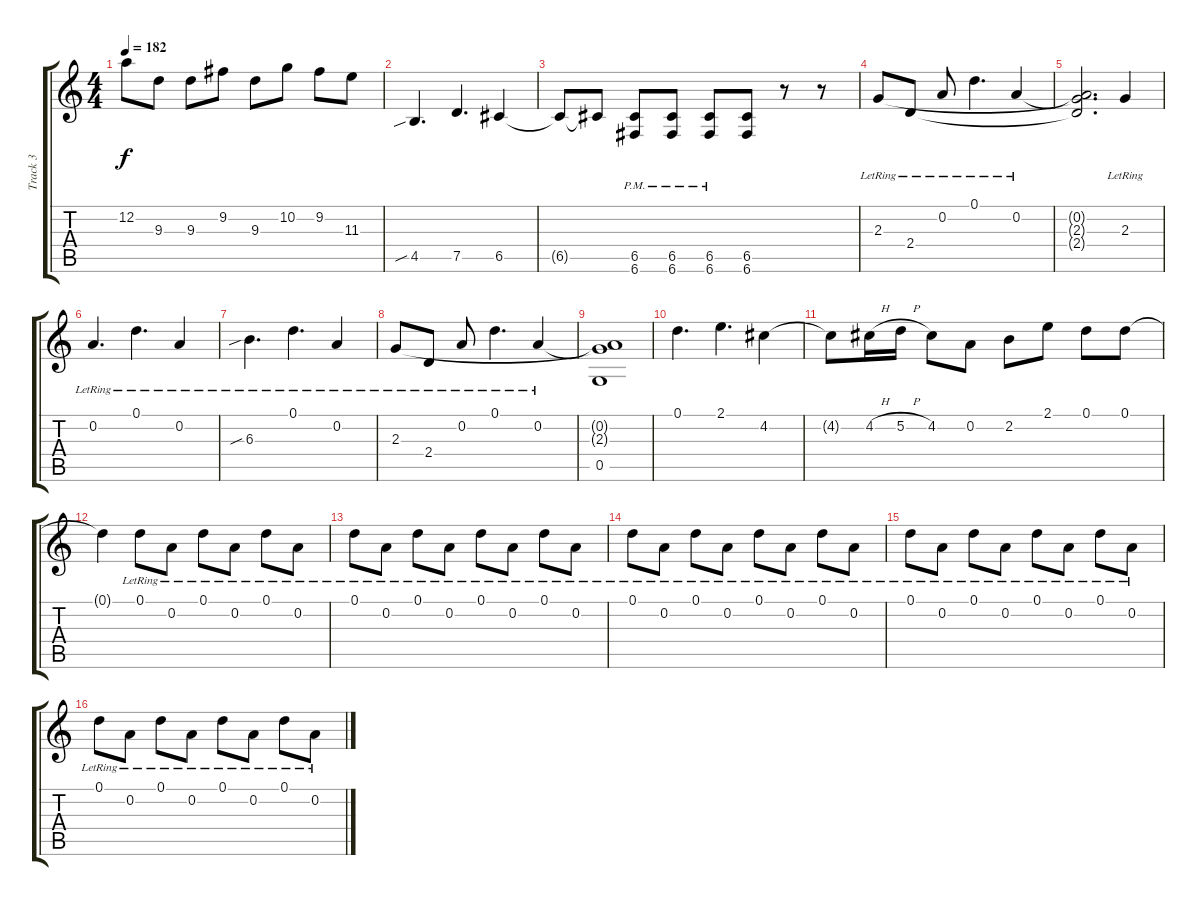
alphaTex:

\track ("Track 3" "Track 3") {instrument distortionguitar}
\staff {score tabs}
\tuning (D4 A3 F3 C3 G2 C2) {hide}
\ts (4 4)
\tempo 182
\clef g2
\ks c
12.2.8{dy f} 9.3.8 9.3.8 9.2.8 9.3.8 10.2.8 9.2.8 11.3.8 |
4.5{sib}.4{d} 7.5.4{d} 6.5.4 |
6.5{t}.8 6.5{t}.8 (6.5{pm} 6.6{pm}).8 (6.5{pm} 6.6{pm}).8 (6.5{pm} 6.6{pm}).8 (6.5 6.6).8 r.8 r.8 |
2.3{lr}.8 2.4{lr}.8 0.2{lr}.8 0.1{lr}.4{d} 0.2{lr}.4 |
(0.2{t} 2.3{t} 2.4{t}).2{d} 2.3{lr}.4 |
0.2{lr}.4{d} 0.1{lr}.4{d} 0.2{lr}.4 |
6.3{sib lr}.4{d} 0.1{lr}.4{d} 0.2{lr}.4 |
2.3{lr}.8 2.4{lr}.8 0.2{lr}.8 0.1{lr}.4{d} 0.2{lr}.4 |
(0.2{t} 2.3{t} 0.5).1 |
0.1.4{d} 2.1.4{d} 4.2.4 |
4.2{t}.8 4.2{h}.16 5.2{h}.16 4.2.8 0.2.8 2.2.8 2.1.8 0.1.8 0.1.8 |
0.1{t}.4 0.1{lr}.8 0.2{lr}.8 0.1{lr}.8 0.2{lr}.8 0.1{lr}.8 0.2{lr}.8 |
0.1{lr}.8 0.2{lr}.8 0.1{lr}.8 0.2{lr}.8 0.1{lr}.8 0.2{lr}.8 0.1{lr}.8 0.2{lr}.8 |
0.1{lr}.8 0.2{lr}.8 0.1{lr}.8 0.2{lr}.8 0.1{lr}.8 0.2{lr}.8 0.1{lr}.8 0.2{lr}.8 |
0.1{lr}.8 0.2{lr}.8 0.1{lr}.8 0.2{lr}.8 0.1{lr}.8 0.2{lr}.8 0.1{lr}.8 0.2{lr}.8 |
0.1{lr}.8 0.2{lr}.8 0.1{lr}.8 0.2{lr}.8 0.1{lr}.8 0.2{lr}.8 0.1{lr}.8 0.2{lr}.8
